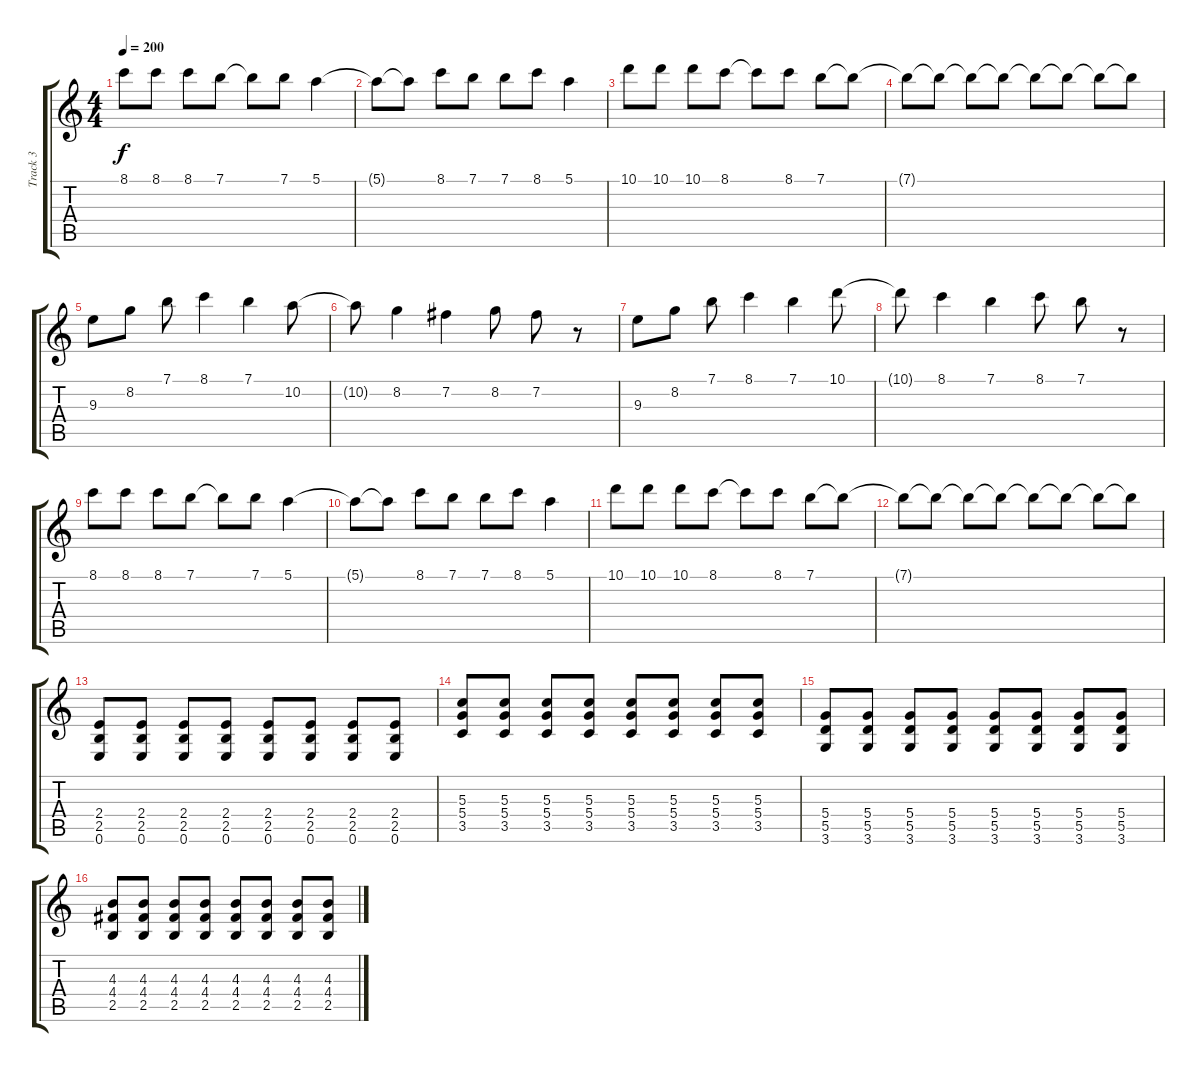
\track ("Track 3" "Track 3") {instrument distortionguitar}
\staff {score tabs}
\tuning (E4 B3 G3 D3 A2 E2) {hide}
\ts (4 4)
\tempo 200
\clef g2
\ks c
8.1.8{dy f} 8.1.8 8.1.8 7.1.8 7.1{t}.8 7.1.8 5.1.4 |
5.1{t}.8 5.1{t}.8 8.1.8 7.1.8 7.1.8 8.1.8 5.1.4 |
10.1.8 10.1.8 10.1.8 8.1.8 8.1{t}.8 8.1.8 7.1.8 7.1{t}.8 |
7.1{t}.8 7.1{t}.8 7.1{t}.8 7.1{t}.8 7.1{t}.8 7.1{t}.8 7.1{t}.8 7.1{t}.8 |
9.3.8 8.2.8 7.1.8 8.1.4 7.1.4 10.2.8 |
10.2{t}.8 8.2.4 7.2.4 8.2.8 7.2.8 r.8 |
9.3.8 8.2.8 7.1.8 8.1.4 7.1.4 10.1.8 |
10.1{t}.8 8.1.4 7.1.4 8.1.8 7.1.8 r.8 |
8.1.8 8.1.8 8.1.8 7.1.8 7.1{t}.8 7.1.8 5.1.4 |
5.1{t}.8 5.1{t}.8 8.1.8 7.1.8 7.1.8 8.1.8 5.1.4 |
10.1.8 10.1.8 10.1.8 8.1.8 8.1{t}.8 8.1.8 7.1.8 7.1{t}.8 |
7.1{t}.8 7.1{t}.8 7.1{t}.8 7.1{t}.8 7.1{t}.8 7.1{t}.8 7.1{t}.8 7.1{t}.8 |
(2.4 2.5 0.6).8 (2.4 2.5 0.6).8 (2.4 2.5 0.6).8 (2.4 2.5 0.6).8 (2.4 2.5 0.6).8 (2.4 2.5 0.6).8 (2.4 2.5 0.6).8 (2.4 2.5 0.6).8 |
(5.3 5.4 3.5).8 (5.3 5.4 3.5).8 (5.3 5.4 3.5).8 (5.3 5.4 3.5).8 (5.3 5.4 3.5).8 (5.3 5.4 3.5).8 (5.3 5.4 3.5).8 (5.3 5.4 3.5).8 |
(5.4 5.5 3.6).8 (5.4 5.5 3.6).8 (5.4 5.5 3.6).8 (5.4 5.5 3.6).8 (5.4 5.5 3.6).8 (5.4 5.5 3.6).8 (5.4 5.5 3.6).8 (5.4 5.5 3.6).8 |
(4.3 4.4 2.5).8 (4.3 4.4 2.5).8 (4.3 4.4 2.5).8 (4.3 4.4 2.5).8 (4.3 4.4 2.5).8 (4.3 4.4 2.5).8 (4.3 4.4 2.5).8 (4.3 4.4 2.5).8
